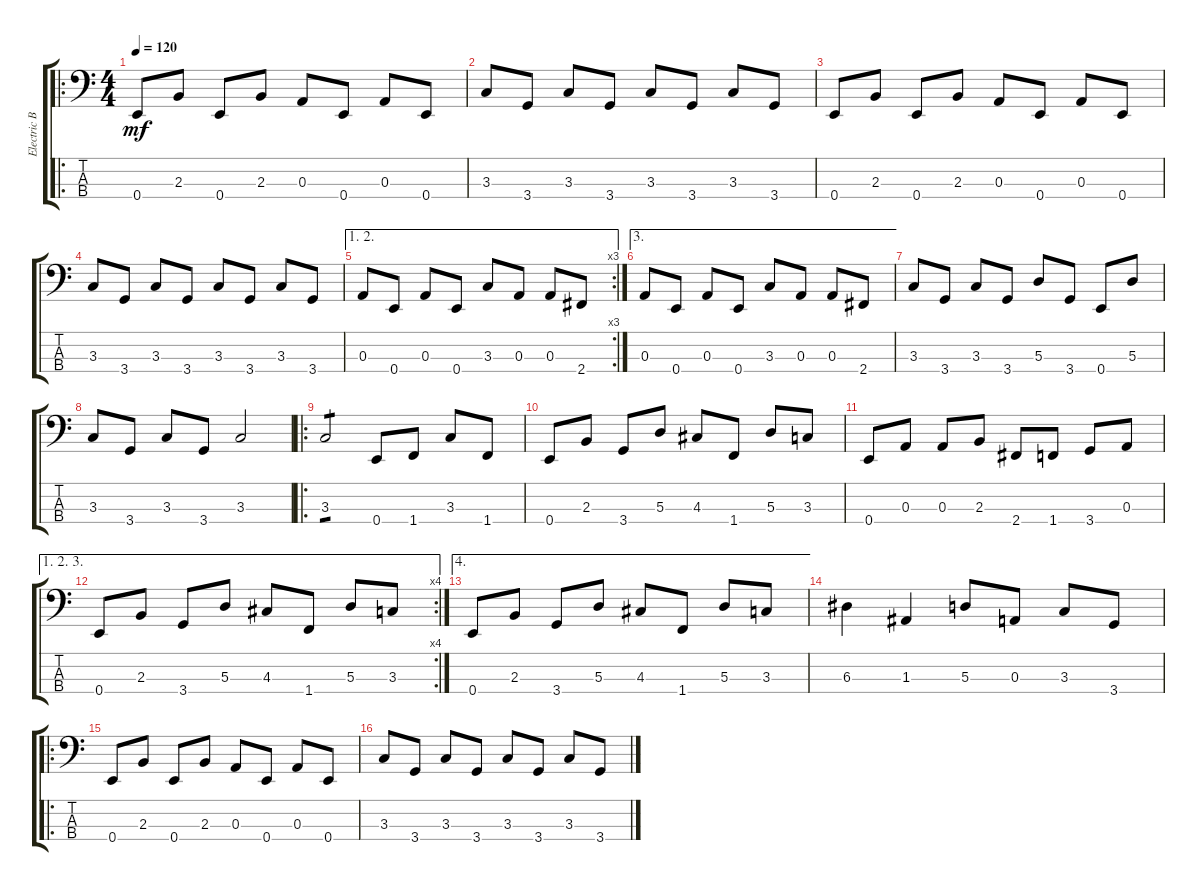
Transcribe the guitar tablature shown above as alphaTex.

\track ("Electric Bass" "Electric B") {instrument electricbassfinger}
\staff {score tabs}
\tuning (G2 D2 A1 E1) {hide}
\ro
\ts (4 4)
\tempo 120
\clef f4
\ks c
0.4.8{dy mf} 2.3.8 0.4.8 2.3.8 0.3.8 0.4.8 0.3.8 0.4.8 |
3.3.8 3.4.8 3.3.8 3.4.8 3.3.8 3.4.8 3.3.8 3.4.8 |
0.4.8 2.3.8 0.4.8 2.3.8 0.3.8 0.4.8 0.3.8 0.4.8 |
3.3.8 3.4.8 3.3.8 3.4.8 3.3.8 3.4.8 3.3.8 3.4.8 |
\ae (1 2)
\rc 3
0.3.8 0.4.8 0.3.8 0.4.8 3.3.8 0.3.8 0.3.8 2.4.8 |
\ae 3
0.3.8 0.4.8 0.3.8 0.4.8 3.3.8 0.3.8 0.3.8 2.4.8 |
3.3.8 3.4.8 3.3.8 3.4.8 5.3.8 3.4.8 0.4.8 5.3.8 |
3.3.8 3.4.8 3.3.8 3.4.8 3.3.2 |
\ro
3.3.2{tp 1} 0.4.8 1.4.8 3.3.8 1.4.8 |
0.4.8 2.3.8 3.4.8 5.3.8 4.3.8 1.4.8 5.3.8 3.3.8 |
0.4.8 0.3.8 0.3.8 2.3.8 2.4.8 1.4.8 3.4.8 0.3.8 |
\ae (1 2 3)
\rc 4
0.4.8 2.3.8 3.4.8 5.3.8 4.3.8 1.4.8 5.3.8 3.3.8 |
\ae 4
0.4.8 2.3.8 3.4.8 5.3.8 4.3.8 1.4.8 5.3.8 3.3.8 |
6.3.4 1.3.4 5.3.8 0.3.8 3.3.8 3.4.8 |
\ro
0.4.8 2.3.8 0.4.8 2.3.8 0.3.8 0.4.8 0.3.8 0.4.8 |
3.3.8 3.4.8 3.3.8 3.4.8 3.3.8 3.4.8 3.3.8 3.4.8
